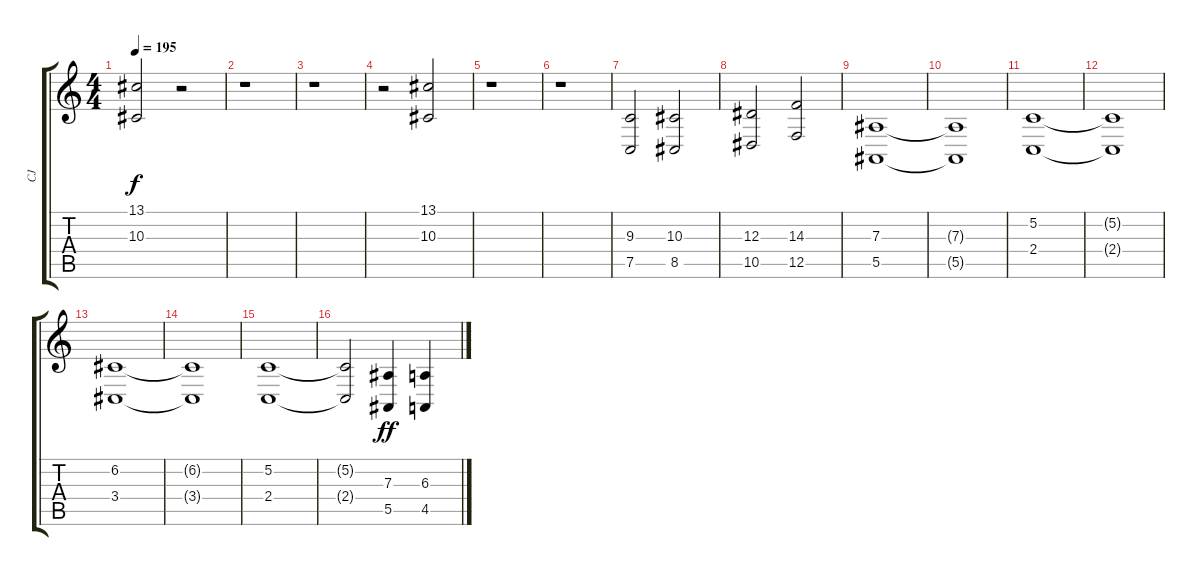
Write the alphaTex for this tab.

\track ("CJ" "CJ") {instrument stringensemble1}
\staff {score tabs}
\tuning (C4 G3 Eb3 Bb2 F2 C2) {hide}
\ts (4 4)
\tempo 195
\clef g2
\ks c
(13.1 10.3).2{dy f} r.2 |
r.1 |
r.1 |
r.2 (13.1 10.3).2 |
r.1 |
r.1 |
(9.3 7.5).2 (10.3 8.5).2 |
(12.3 10.5).2 (14.3 12.5).2 |
(7.3 5.5).1 |
(7.3{t} 5.5{t}).1 |
(5.2 2.4).1 |
(5.2{t} 2.4{t}).1 |
(6.2 3.4).1 |
(6.2{t} 3.4{t}).1 |
(5.2 2.4).1 |
(5.2{t} 2.4{t}).2 (7.3 5.5).4{dy ff} (6.3 4.5).4
